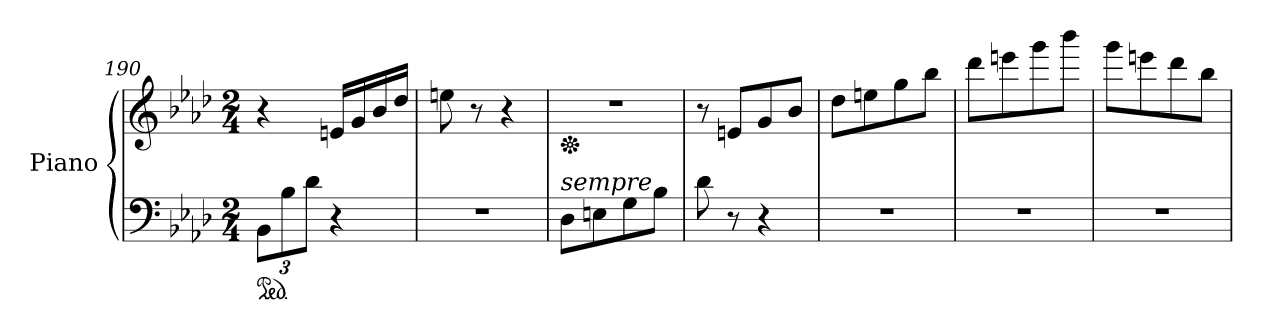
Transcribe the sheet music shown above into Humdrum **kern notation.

**kern	**kern	**dynam
*part1	*part1	*part1
*staff2	*staff1	*staff1/2
*I"Piano	*	*
*I'Pno	*	*
*clefF4	*clefG2	*
*k[b-e-a-d-]	*k[b-e-a-d-]	*
*M2/4	*M2/4	*
*ped	*	*
*Xbrackettup	*	*
=190	=190	=190
12BB-\L	4r	.
12B-\	.	.
12d-\J	.	.
4r	16en/LL	.
.	16g/	.
.	16b-/	.
.	16dd-/JJ	.
=191	=191	=191
2r	8een\	.
.	8r	.
.	4r	.
=192	=192	=192
*	*Xped	*
!LO:TX:a:i:t=sempre	!	!
!	!	!LO:DY:a=2
8D-\L	2r	other-dynamics
8En\	.	.
8G\	.	.
8B-\J	.	.
=193	=193	=193
8d-\	8r	.
8r	8en/L	.
4r	8g/	.
.	8b-/J	.
=194	=194	=194
2r	8dd-\L	.
.	8een\	.
.	8gg\	.
.	8bb-\J	.
=195	=195	=195
2r	8ddd-\L	.
.	8eeen\	.
.	8ggg\	.
.	8bbb-\J	.
!!LO:LB:g=z
=196	=196	=196
2r	8ggg\L	.
.	8eeen\	.
.	8ddd-\	.
.	8bb-\J	.
=	=	=
*-	*-	*-
